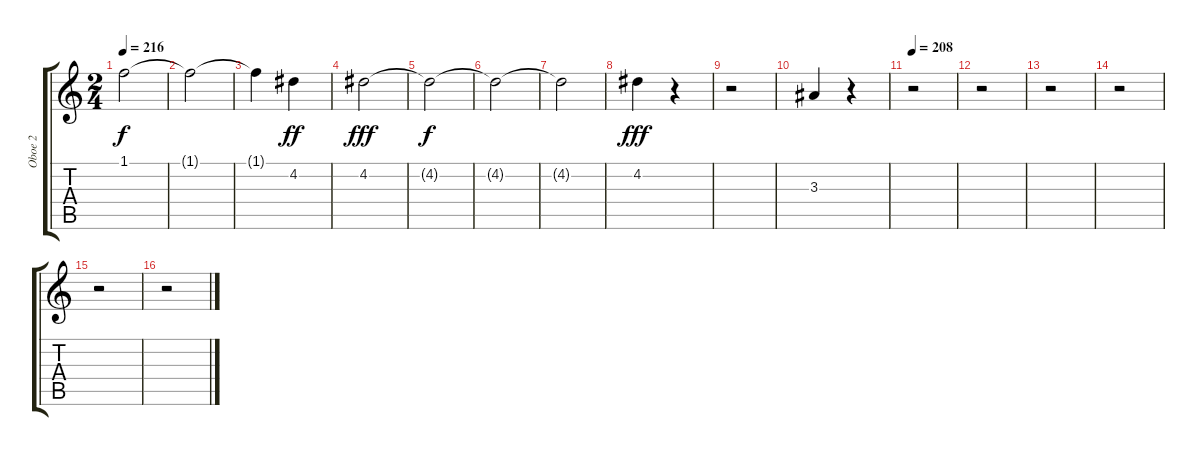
\track ("Oboe 2" "Oboe 2") {instrument acousticguitarnylon}
\staff {score tabs}
\tuning (E4 B3 G3 D3 A2 E2) {hide}
\ts (2 4)
\tempo 216
\clef g2
\ks c
1.1{t}.2{dy f} |
1.1{t}.2 |
1.1{t}.4 4.2.4{dy ff} |
4.2.2{dy fff} |
4.2{t}.2{dy f} |
4.2{t}.2 |
4.2{t}.2 |
4.2.4{dy fff} r.4 |
r.2 |
3.3.4 r.4 |
\tempo 208
r.2 |
r.2 |
r.2 |
r.2 |
r.2 |
r.2
